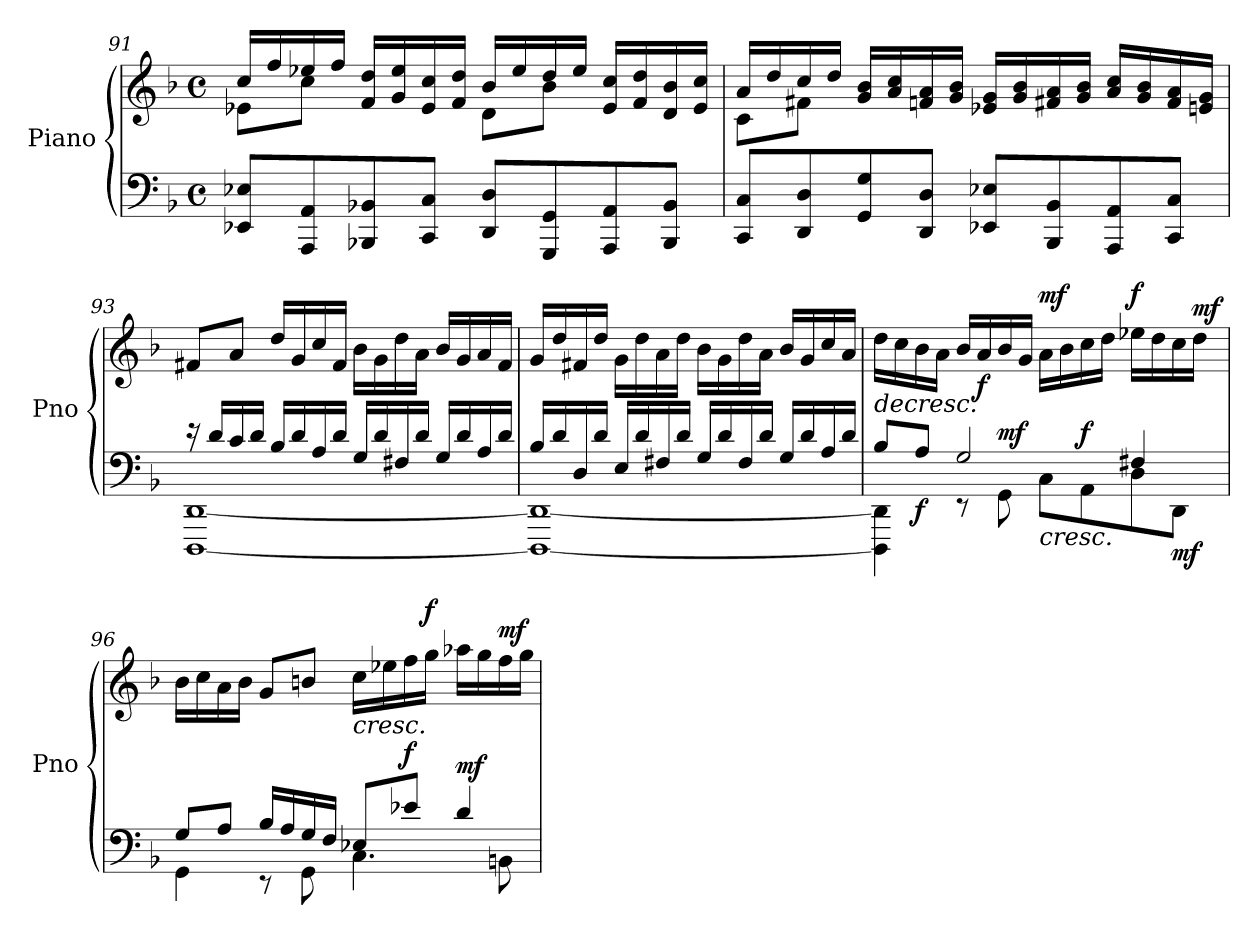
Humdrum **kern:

**kern	**kern	**dynam
*part1	*part1	*part1
*staff2	*staff1	*staff1/2
*I"Piano	*	*
*I'Pno	*	*
*clefF4	*clefG2	*
*k[b-]	*k[b-]	*
*M4/4	*M4/4	*
*met(c)	*met(c)	*
=91	=91	=91
*	*^	*
8EE-X/ 8E-X/L	16cc/LL	8e-X\L	.
.	16ff/	.	.
8AAA/ 8AA/	16ee-X/	8cc\J	.
.	16ff/JJ	.	.
8BBB-X/ 8BB-X/	16f/ 16dd/LL	4ryy	.
.	16g/ 16ee-/	.	.
8CC/ 8C/J	16e-/ 16cc/	.	.
.	16f/ 16dd/JJ	.	.
8DD/ 8D/L	16b-/LL	8d\L	.
.	16ee-/	.	.
8GGG/ 8GG/	16dd/	8b-\J	.
.	16ee-/JJ	.	.
8AAA/ 8AA/	16e-/ 16cc/LL	4ryy	.
.	16f/ 16dd/	.	.
8BBB-/ 8BB-/J	16d/ 16b-/	.	.
.	16e-/ 16cc/JJ	.	.
=92	=92	=92	=92
8CC/ 8C/L	16a/LL	8c\L	.
.	16dd/	.	.
8DD/ 8D/	16cc/	8f#X\J	.
.	16dd/JJ	.	.
8GG/ 8G/	16g/ 16b-/LL	4ryy	.
.	16a/ 16cc/	.	.
8DD/ 8D/J	16fn/ 16a/	.	.
.	16g/ 16b-/JJ	.	.
8EE-X/ 8E-X/L	16e-X/ 16g/LL	2ryy	.
.	16g/ 16b-/	.	.
8BBB-/ 8BB-/	16f#X/ 16a/	.	.
.	16g/ 16b-/JJ	.	.
8AAA/ 8AA/	16a/ 16cc/LL	.	.
.	16g/ 16b-/	.	.
8CC/ 8C/J	16f#/ 16a/	.	.
.	16en/ 16g/JJ	.	.
*	*v	*v	*
!!LO:PB:g=z
=93	=93	=93
*^	*	*
16r	[1DDD [1DD	8f#X/L	.
16d/LL	.	.	.
16c/	.	8a/J	.
16d/JJ	.	.	.
16B-/LL	.	16dd/LL	.
16d/	.	16g/	.
16A/	.	16cc/	.
16d/JJ	.	16f#/JJ	.
16G/LL	.	16b-\LL	.
16d/	.	16g\	.
16F#X/	.	16dd\	.
16d/JJ	.	16a\JJ	.
16G/LL	.	16b-/LL	.
16d/	.	16g/	.
16A/	.	16a/	.
16d/JJ	.	16f#/JJ	.
=94	=94	=94	=94
16B-/LL	1DDD_ 1DD_	16g/LL	.
16d/	.	16dd/	.
16D/	.	16f#X/	.
16d/JJ	.	16dd/JJ	.
16E/LL	.	16g\LL	.
16d/	.	16dd\	.
16F#X/	.	16a\	.
16d/JJ	.	16dd\JJ	.
16G/LL	.	16b-\LL	.
16d/	.	16g\	.
16F#/	.	16dd\	.
16d/JJ	.	16a\JJ	.
16G/LL	.	16b-/LL	.
16d/	.	16g/	.
16A/	.	16cc/	.
16d/JJ	.	16a/JJ	.
=95	=95	=95	=95
!	!	!	!LO:HP:b
8B-/L	4DDD\] 4DD\]	16dd\LL	>
.	.	16cc\	.
!	!	!	!LO:DY:b=2
8A/J	.	16b-\	f
.	.	16a\JJ	.
2G/	8r	16b-/LL	.
!	!	!	!LO:DY:b
.	.	16a/	f
!	!	!	!LO:DY:a=2
.	8GG\	16b-/	mf
.	.	16g/JJ	]
!	!	!	!LO:HP:b=2
!	!	!	!LO:DY:n=1:a
.	8C\L	16a\LL	< mf
.	.	16b-\	.
!	!	!	!LO:DY:n=2:a=2
.	8AA\	16cc\	f
.	.	16dd\JJ	.
!	!	!	!LO:DY:n=3:a
4F#X/	8D\	16ee-X\LL	f
.	.	16dd\	.
!	!	!	!LO:DY:n=4:b=2
.	8DD\J	16cc\	mf
!	!	!	!LO:DY:n=5:a
.	.	16dd\JJ	mf
!!LO:LB:g=z
=96	=96	=96	=96
8G/L	4GG\	16b-\LL	.
.	.	16cc\	.
8A/J	.	16a\	.
.	.	16b-\JJ	.
16B-/LL	8r	8g/L	.
16A/	.	.	.
16G/	8GG\	8bn/J	.
16F/JJ	.	.	.
!	!	!	!LO:HP:b
8E-X/L	4.C\	16cc\LL	<
.	.	16ee-X\	.
!	!	!	!LO:DY:a=2
8e-X/J	.	16ff\	f
!	!	!	!LO:DY:n=1:a
.	.	16gg\JJ	[ f
!	!	!	!LO:DY:n=2:a=2
4d/	.	16aa-X\LL	mf
.	.	16gg\	.
!	!	!	!LO:DY:n=3:a
.	8BBn\	16ff\	mf
.	.	16gg\JJ	[
*v	*v	*	*
=	=	=
*-	*-	*-
